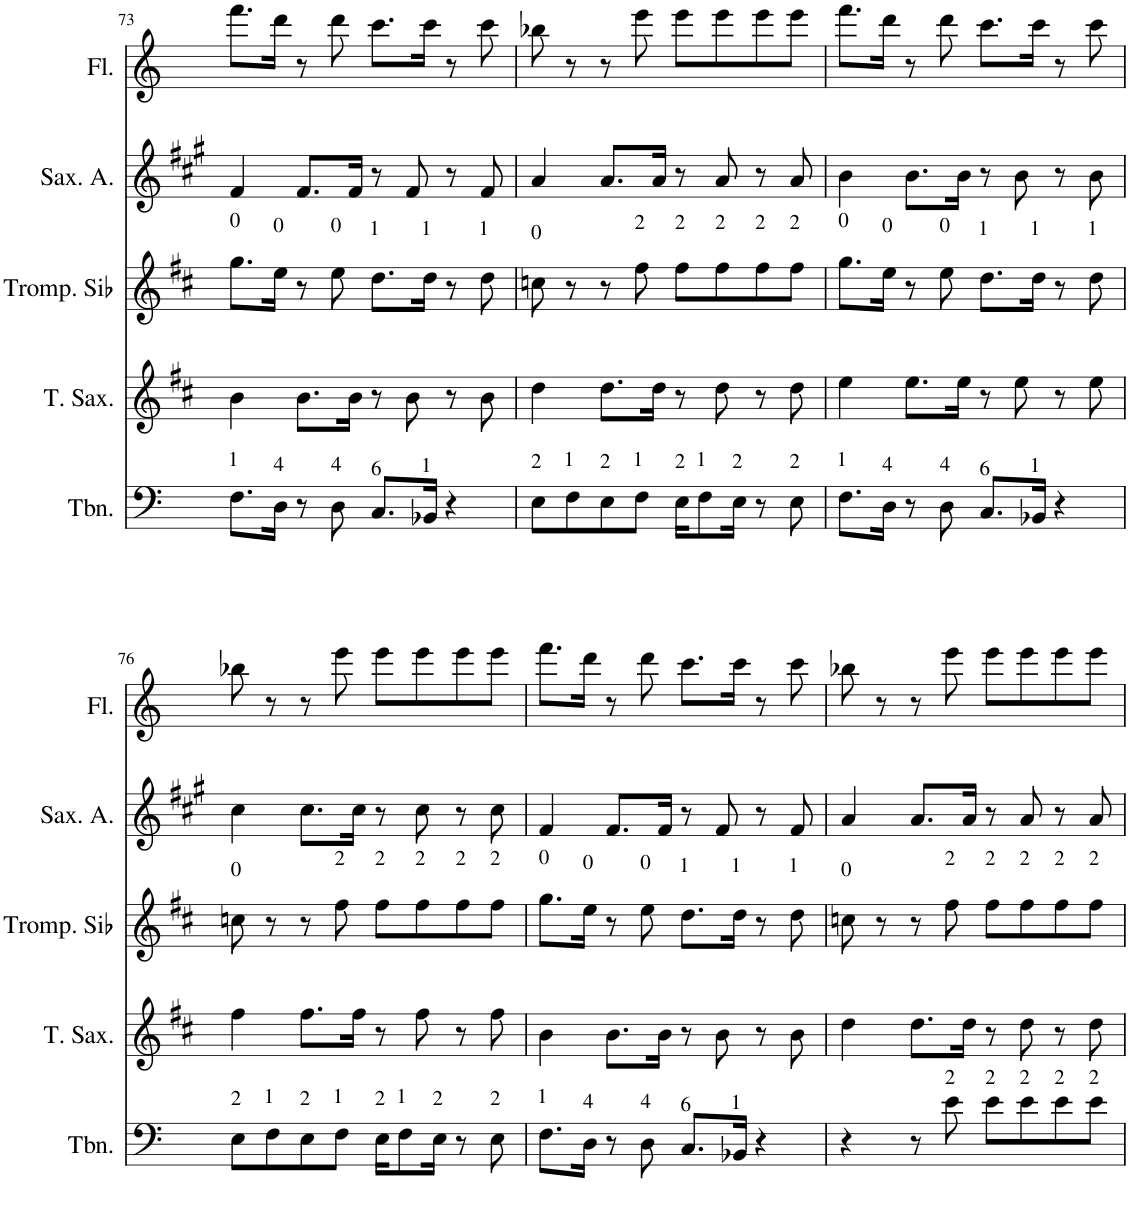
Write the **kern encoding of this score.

**kern	**kern	**kern	**kern	**kern	**kern	**kern
*part7	*part6	*part5	*part4	*part3	*part2	*part1
*staff7	*staff6	*staff5	*staff4	*staff3	*staff2	*staff1
*I"Trombone	*I"Tenor Saxophone	*I"Trompette en Sib	*I"Tuba	*I"Saxophone Soprano	*I"Saxophone Alto	*I"Flute
*I'Tbn.	*I'T. Sax.	*I'Tromp. Sib	*I'Tba.	*I'Sax. S.	*I'Sax. A.	*I'Fl.
!!LO:PB:g=z
*clefF4	*clefG2	*clefG2	*clefF4	*clefG2	*clefG2	*clefG2
*	*Trd8c14	*Trd1c2	*	*Trd1c2	*Trd5c9	*
*k[]	*k[f#c#]	*k[f#c#]	*k[]	*k[f#c#]	*k[f#c#g#]	*k[]
*M4/4	*M4/4	*M4/4	*M4/4	*M4/4	*M4/4	*M4/4
=73	=73	=73	=73	=73	=73	=73
!	!	!LO:TX:a:t=0	!	!	!	!
!LO:TX:a:t=1	!	!	!	!	!	!
8.F\L	4b\	8.gg\L	8.DD/L	4g	4f#/	8.fff\L
!	!	!LO:TX:a:t=0	!	!	!	!
!LO:TX:a:t=4	!	!	!	!	!	!
16D\Jk	.	16ee\Jk	16DD/Jk	.	.	16ddd\Jk
8r	8.b\L	8r	8r	8.g/L	8.f#/L	8r
!	!	!LO:TX:a:t=0	!	!	!	!
!LO:TX:a:t=4	!	!	!	!	!	!
8D\	.	8ee\	8DD	.	.	8ddd\
.	16b\Jk	.	.	16g/Jk	16f#/Jk	.
!	!	!LO:TX:a:t=1	!	!	!	!
!LO:TX:a:t=6	!	!	!	!	!	!
8.C/L	8r	8.dd\L	8.AA/L	8r	8r	8.ccc\L
.	8b\	.	.	8g	8f#/	.
!	!	!LO:TX:a:t=1	!	!	!	!
!LO:TX:a:t=1	!	!	!	!	!	!
16BB-X/Jk	.	16dd\Jk	16AA/Jk	.	.	16ccc\Jk
4r	8r	8r	8r	8r	8r	8r
!	!	!LO:TX:a:t=1	!	!	!	!
.	8b\	8dd\	8AA	8g	8f#/	8ccc\
=74	=74	=74	=74	=74	=74	=74
!	!	!LO:TX:a:t=0	!	!	!	!
!LO:TX:a:t=2	!	!	!	!	!	!
8E\L	4dd\	8ccn\	8.FF/L	4f#	4a/	8bb-X\
!LO:TX:a:t=1	!	!	!	!	!	!
8F\	.	8r	.	.	.	8r
.	.	.	16FF/Jk	.	.	.
!LO:TX:a:t=2	!	!	!	!	!	!
8E\	8.dd\L	8r	8r	8.f#/L	8.a/L	8r
!	!	!LO:TX:a:t=2	!	!	!	!
!LO:TX:a:t=1	!	!	!	!	!	!
8F\J	.	8ff#\	8FF	.	.	8eee\
.	16dd\Jk	.	.	16f#/Jk	16a/Jk	.
!	!	!LO:TX:a:t=2	!	!	!	!
!LO:TX:a:t=2	!	!	!	!	!	!
16E\KL	8r	8ff#\L	8.C/L	8r	8r	8eee\L
!LO:TX:a:t=1	!	!	!	!	!	!
8F\	.	.	.	.	.	.
!	!	!LO:TX:a:t=2	!	!	!	!
.	8dd\	8ff#\	.	8f#	8a/	8eee\
!LO:TX:a:t=2	!	!	!	!	!	!
16E\Jk	.	.	16C/Jk	.	.	.
!	!	!LO:TX:a:t=2	!	!	!	!
8r	8r	8ff#\	8r	8r	8r	8eee\
!	!	!LO:TX:a:t=2	!	!	!	!
!LO:TX:a:t=2	!	!	!	!	!	!
8E\	8dd\	8ff#\J	8C	8f#	8a/	8eee\J
=75	=75	=75	=75	=75	=75	=75
!	!	!LO:TX:a:t=0	!	!	!	!
!LO:TX:a:t=1	!	!	!	!	!	!
8.F\L	4ee\	8.gg\L	8.DD/L	4g	4b\	8.fff\L
!	!	!LO:TX:a:t=0	!	!	!	!
!LO:TX:a:t=4	!	!	!	!	!	!
16D\Jk	.	16ee\Jk	16DD/Jk	.	.	16ddd\Jk
8r	8.ee\L	8r	8r	8.g/L	8.b\L	8r
!	!	!LO:TX:a:t=0	!	!	!	!
!LO:TX:a:t=4	!	!	!	!	!	!
8D\	.	8ee\	8DD	.	.	8ddd\
.	16ee\Jk	.	.	16g/Jk	16b\Jk	.
!	!	!LO:TX:a:t=1	!	!	!	!
!LO:TX:a:t=6	!	!	!	!	!	!
8.C/L	8r	8.dd\L	8.AA#X/L	8r	8r	8.ccc\L
.	8ee\	.	.	8g	8b\	.
!	!	!LO:TX:a:t=1	!	!	!	!
!LO:TX:a:t=1	!	!	!	!	!	!
16BB-X/Jk	.	16dd\Jk	16AA#/Jk	.	.	16ccc\Jk
4r	8r	8r	8r	8r	8r	8r
!	!	!LO:TX:a:t=1	!	!	!	!
.	8ee\	8dd\	8AA#	8g	8b\	8ccc\
!!LO:LB:g=z
=76	=76	=76	=76	=76	=76	=76
!	!	!LO:TX:a:t=0	!	!	!	!
!LO:TX:a:t=2	!	!	!	!	!	!
8E\L	4ff#\	8ccn\	8.GG/L	4a	4cc#\	8bb-X\
!LO:TX:a:t=1	!	!	!	!	!	!
8F\	.	8r	.	.	.	8r
.	.	.	16GG/Jk	.	.	.
!LO:TX:a:t=2	!	!	!	!	!	!
8E\	8.ff#\L	8r	8r	8.a/L	8.cc#\L	8r
!	!	!LO:TX:a:t=2	!	!	!	!
!LO:TX:a:t=1	!	!	!	!	!	!
8F\J	.	8ff#\	8GG	.	.	8eee\
.	16ff#\Jk	.	.	16a/Jk	16cc#\Jk	.
!	!	!LO:TX:a:t=2	!	!	!	!
!LO:TX:a:t=2	!	!	!	!	!	!
16E\KL	8r	8ff#\L	8.CC/L	8r	8r	8eee\L
!LO:TX:a:t=1	!	!	!	!	!	!
8F\	.	.	.	.	.	.
!	!	!LO:TX:a:t=2	!	!	!	!
.	8ff#\	8ff#\	.	8a	8cc#\	8eee\
!LO:TX:a:t=2	!	!	!	!	!	!
16E\Jk	.	.	16CC/Jk	.	.	.
!	!	!LO:TX:a:t=2	!	!	!	!
8r	8r	8ff#\	8r	8r	8r	8eee\
!	!	!LO:TX:a:t=2	!	!	!	!
!LO:TX:a:t=2	!	!	!	!	!	!
8E\	8ff#\	8ff#\J	8CC	8a	8cc#\	8eee\J
=77	=77	=77	=77	=77	=77	=77
!	!	!LO:TX:a:t=0	!	!	!	!
!LO:TX:a:t=1	!	!	!	!	!	!
8.F\L	4b\	8.gg\L	8.DD/L	4g	4f#/	8.fff\L
!	!	!LO:TX:a:t=0	!	!	!	!
!LO:TX:a:t=4	!	!	!	!	!	!
16D\Jk	.	16ee\Jk	16DD/Jk	.	.	16ddd\Jk
8r	8.b\L	8r	8r	8.g/L	8.f#/L	8r
!	!	!LO:TX:a:t=0	!	!	!	!
!LO:TX:a:t=4	!	!	!	!	!	!
8D\	.	8ee\	8DD	.	.	8ddd\
.	16b\Jk	.	.	16g/Jk	16f#/Jk	.
!	!	!LO:TX:a:t=1	!	!	!	!
!LO:TX:a:t=6	!	!	!	!	!	!
8.C/L	8r	8.dd\L	8.AA/L	8r	8r	8.ccc\L
.	8b\	.	.	8g	8f#/	.
!	!	!LO:TX:a:t=1	!	!	!	!
!LO:TX:a:t=1	!	!	!	!	!	!
16BB-X/Jk	.	16dd\Jk	16AA/Jk	.	.	16ccc\Jk
4r	8r	8r	8r	8r	8r	8r
!	!	!LO:TX:a:t=1	!	!	!	!
.	8b\	8dd\	8AA	8g	8f#/	8ccc\
=78	=78	=78	=78	=78	=78	=78
!	!	!LO:TX:a:t=0	!	!	!	!
4r	4dd\	8ccn\	8.FF/L	4f#	4a/	8bb-X\
.	.	8r	.	.	.	8r
.	.	.	16FF/Jk	.	.	.
8r	8.dd\L	8r	8r	8.f#/L	8.a/L	8r
!	!	!LO:TX:a:t=2	!	!	!	!
!LO:TX:a:t=2	!	!	!	!	!	!
8e\	.	8ff#\	8FF	.	.	8eee\
.	16dd\Jk	.	.	16f#/Jk	16a/Jk	.
!	!	!LO:TX:a:t=2	!	!	!	!
!LO:TX:a:t=2	!	!	!	!	!	!
8e\L	8r	8ff#\L	8.C/L	8r	8r	8eee\L
!	!	!LO:TX:a:t=2	!	!	!	!
!LO:TX:a:t=2	!	!	!	!	!	!
8e\	8dd\	8ff#\	.	8f#	8a/	8eee\
.	.	.	16C/Jk	.	.	.
!	!	!LO:TX:a:t=2	!	!	!	!
!LO:TX:a:t=2	!	!	!	!	!	!
8e\	8r	8ff#\	8r	8r	8r	8eee\
!	!	!LO:TX:a:t=2	!	!	!	!
!LO:TX:a:t=2	!	!	!	!	!	!
8e\J	8dd\	8ff#\J	8C	8f#	8a/	8eee\J
=	=	=	=	=	=	=
*-	*-	*-	*-	*-	*-	*-
